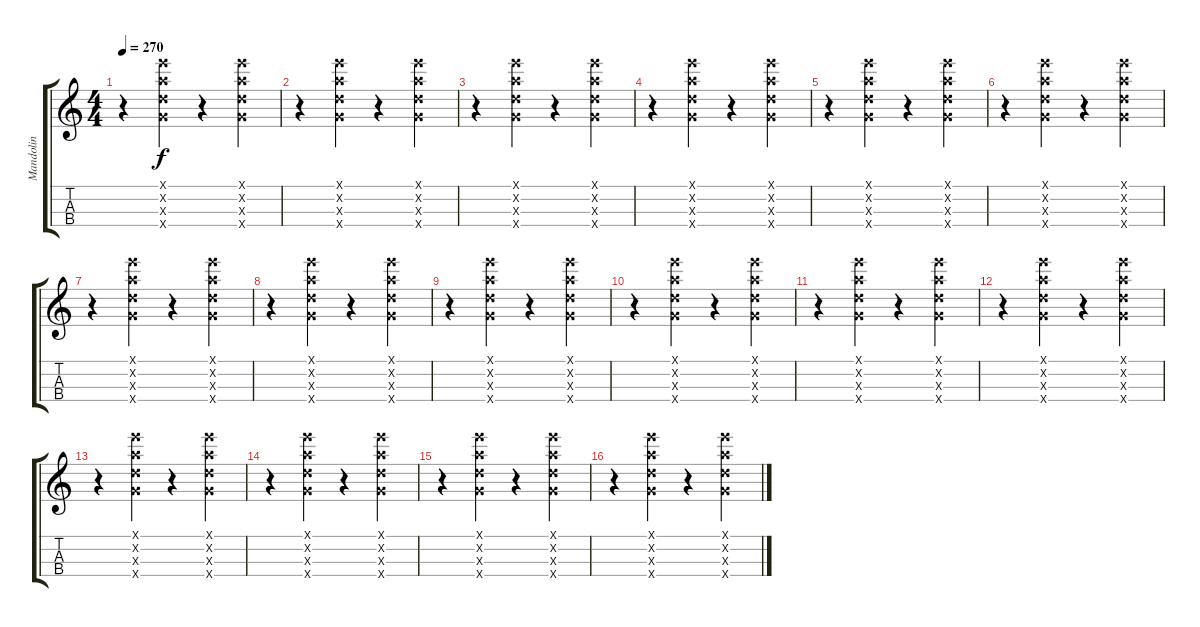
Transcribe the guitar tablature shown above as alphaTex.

\track ("Mandolin" "Mandolin") {instrument acousticguitarnylon}
\staff {score tabs}
\tuning (E5 A4 D4 G3) {hide}
\ts (4 4)
\tempo 270
\clef g2
\ks c
r.4{dy f} (0.1{x} 0.2{x} 0.3{x} 0.4{x}).4 r.4 (0.1{x} 0.2{x} 0.3{x} 0.4{x}).4 |
r.4 (0.1{x} 0.2{x} 0.3{x} 0.4{x}).4 r.4 (0.1{x} 0.2{x} 0.3{x} 0.4{x}).4 |
r.4 (0.1{x} 0.2{x} 0.3{x} 0.4{x}).4 r.4 (0.1{x} 0.2{x} 0.3{x} 0.4{x}).4 |
r.4 (0.1{x} 0.2{x} 0.3{x} 0.4{x}).4 r.4 (0.1{x} 0.2{x} 0.3{x} 0.4{x}).4 |
r.4 (0.1{x} 0.2{x} 0.3{x} 0.4{x}).4 r.4 (0.1{x} 0.2{x} 0.3{x} 0.4{x}).4 |
r.4 (0.1{x} 0.2{x} 0.3{x} 0.4{x}).4 r.4 (0.1{x} 0.2{x} 0.3{x} 0.4{x}).4 |
r.4 (0.1{x} 0.2{x} 0.3{x} 0.4{x}).4 r.4 (0.1{x} 0.2{x} 0.3{x} 0.4{x}).4 |
r.4 (0.1{x} 0.2{x} 0.3{x} 0.4{x}).4 r.4 (0.1{x} 0.2{x} 0.3{x} 0.4{x}).4 |
r.4 (0.1{x} 0.2{x} 0.3{x} 0.4{x}).4 r.4 (0.1{x} 0.2{x} 0.3{x} 0.4{x}).4 |
r.4 (0.1{x} 0.2{x} 0.3{x} 0.4{x}).4 r.4 (0.1{x} 0.2{x} 0.3{x} 0.4{x}).4 |
r.4 (0.1{x} 0.2{x} 0.3{x} 0.4{x}).4 r.4 (0.1{x} 0.2{x} 0.3{x} 0.4{x}).4 |
r.4 (0.1{x} 0.2{x} 0.3{x} 0.4{x}).4 r.4 (0.1{x} 0.2{x} 0.3{x} 0.4{x}).4 |
r.4 (0.1{x} 0.2{x} 0.3{x} 0.4{x}).4 r.4 (0.1{x} 0.2{x} 0.3{x} 0.4{x}).4 |
r.4 (0.1{x} 0.2{x} 0.3{x} 0.4{x}).4 r.4 (0.1{x} 0.2{x} 0.3{x} 0.4{x}).4 |
r.4 (0.1{x} 0.2{x} 0.3{x} 0.4{x}).4 r.4 (0.1{x} 0.2{x} 0.3{x} 0.4{x}).4 |
r.4 (0.1{x} 0.2{x} 0.3{x} 0.4{x}).4 r.4 (0.1{x} 0.2{x} 0.3{x} 0.4{x}).4
